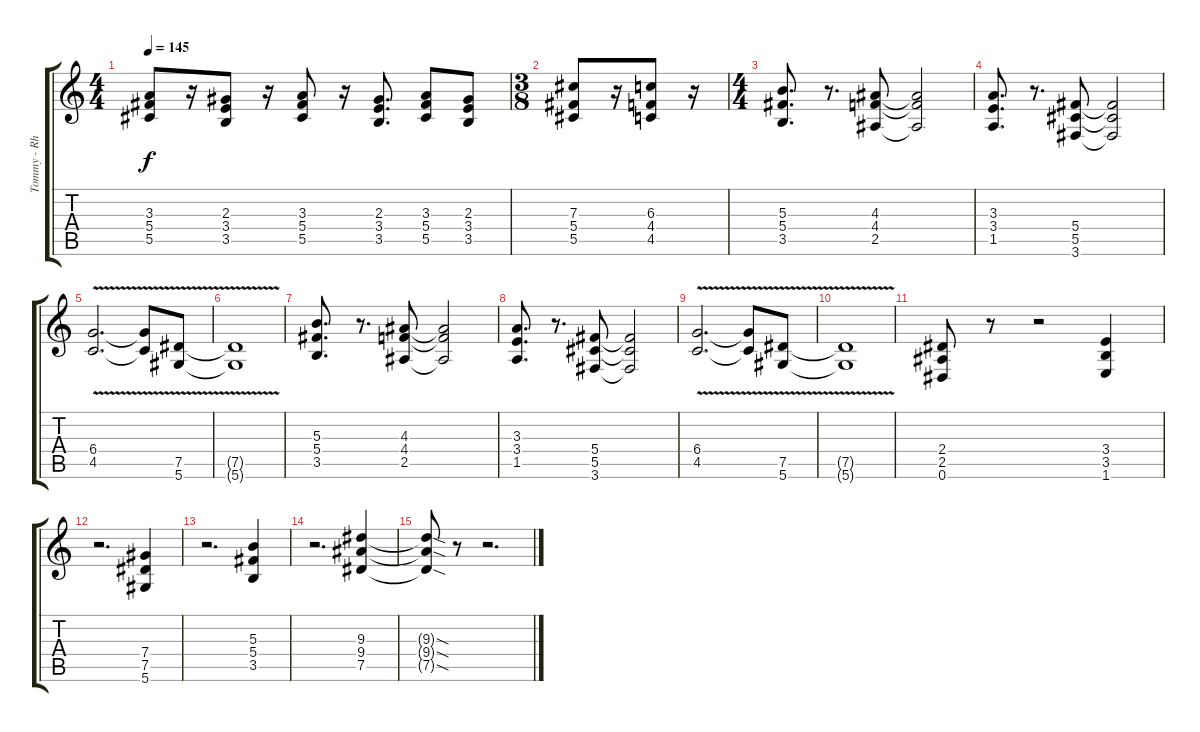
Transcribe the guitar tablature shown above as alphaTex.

\track ("Tommy - Rhythm Guitar" "Tommy - Rh") {instrument distortionguitar}
\staff {score tabs}
\tuning (Eb4 Bb3 Gb3 Db3 Ab2 Eb2) {hide}
\ts (4 4)
\tempo 145
\clef g2
\ks c
(3.3 5.4 5.5).8{dy f} r.16 (2.3 3.4 3.5).8 r.16 (3.3 5.4 5.5).8 r.16 (2.3 3.4 3.5).8{d} (3.3 5.4 5.5).8 (2.3 3.4 3.5).8 |
\ts (3 8)
(7.3 5.4 5.5).8 r.16 (6.3 4.4 4.5).8 r.16 |
\ts (4 4)
(5.3 5.4 3.5).8{d} r.8{d} (4.3 4.4 2.5).8 (4.3{t} 4.4{t} 2.5{t}).2 |
(3.3 3.4 1.5).8{d} r.8{d} (5.4 5.5 3.6).8 (5.4{t} 5.5{t} 3.6{t}).2 |
(6.4 4.5{v}).2{d} (6.4{t} 4.5{t}).8 (7.5 5.6{v}).8 |
(7.5{t} 5.6{t}).1 |
(5.3 5.4 3.5).8{d} r.8{d} (4.3 4.4 2.5).8 (4.3{t} 4.4{t} 2.5{t}).2 |
(3.3 3.4 1.5).8{d} r.8{d} (5.4 5.5 3.6).8 (5.4{t} 5.5{t} 3.6{t}).2 |
(6.4 4.5{v}).2{d} (6.4{t} 4.5{t}).8 (7.5 5.6{v}).8 |
(7.5{t} 5.6{t}).1 |
(2.4 2.5 0.6).8 r.8 r.2 (3.4 3.5 1.6).4 |
r.2{d} (7.4 7.5 5.6).4 |
r.2{d} (5.3 5.4 3.5).4 |
r.2{d} (9.3 9.4 7.5).4 |
(9.3{sod t} 9.4{sod t} 7.5{sod t}).8 r.8 r.2{d}
